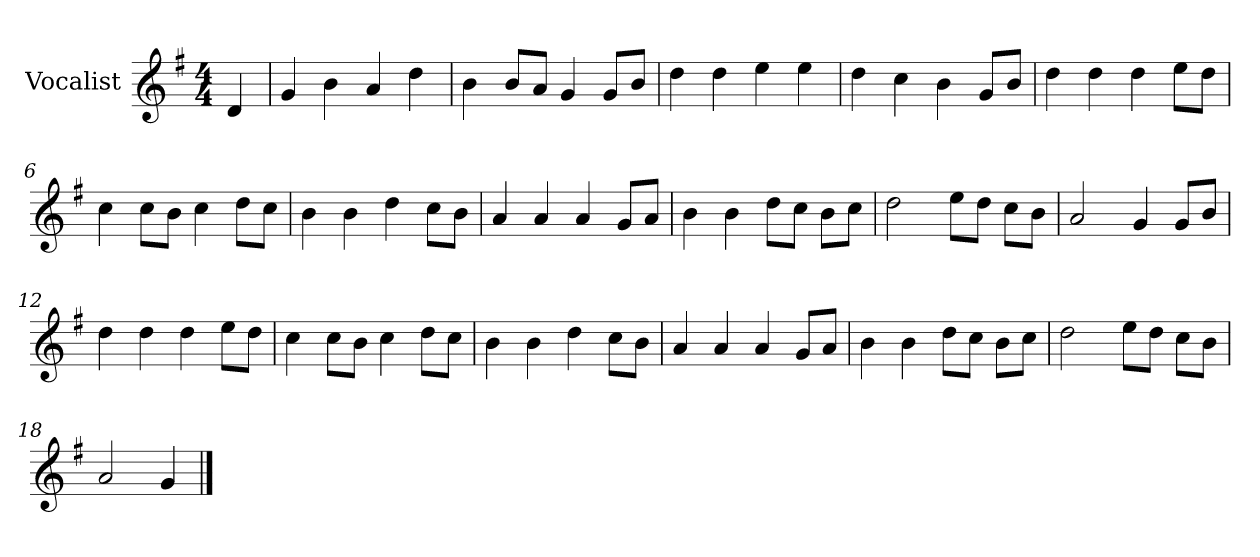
**kern
*part1
*staff1
*I"Vocalist
*k[f#]
*G:
*M4/4
=
4d
=1
4g
4b
4a
4dd
=2
4b
8bL
8aJ
4g
8gL
8bJ
=3
4dd
4dd
4ee
4ee
=4
4dd
4cc
4b
8gL
8bJ
=5
4dd
4dd
4dd
8eeL
8ddJ
=6
4cc
8ccL
8bJ
4cc
8ddL
8ccJ
=7
4b
4b
4dd
8ccL
8bJ
=8
4a
4a
4a
8gL
8aJ
=9
4b
4b
8ddL
8ccJ
8bL
8ccJ
=10
2dd
8eeL
8ddJ
8ccL
8bJ
=11
2a
4g
8gL
8bJ
=12
4dd
4dd
4dd
8eeL
8ddJ
=13
4cc
8ccL
8bJ
4cc
8ddL
8ccJ
=14
4b
4b
4dd
8ccL
8bJ
=15
4a
4a
4a
8gL
8aJ
=16
4b
4b
8ddL
8ccJ
8bL
8ccJ
=17
2dd
8eeL
8ddJ
8ccL
8bJ
=18
2a
4g
==
*-
